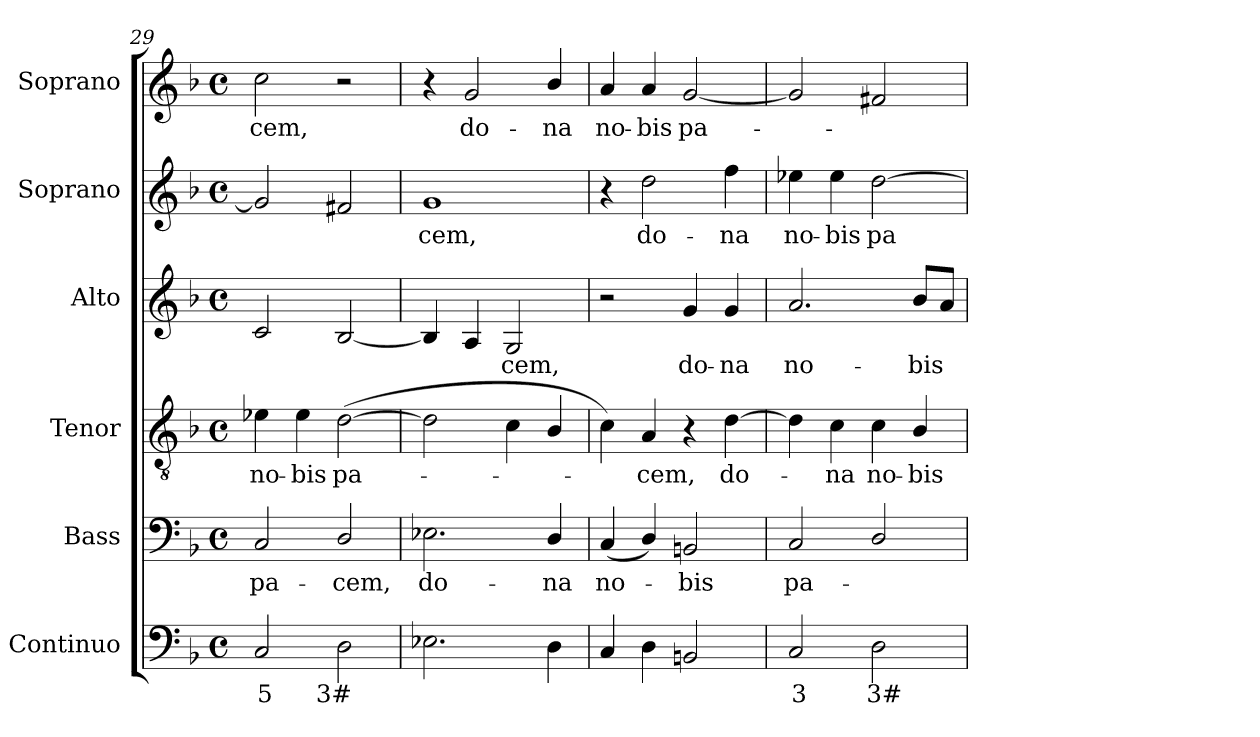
**kern	**text	**kern	**text	**kern	**text	**kern	**text	**kern	**text	**kern	**text
*part6	*part6	*part5	*part5	*part4	*part4	*part3	*part3	*part2	*part2	*part1	*part1
*staff6	*staff6	*staff5	*staff5	*staff4	*staff4	*staff3	*staff3	*staff2	*staff2	*staff1	*staff1
*I"Continuo	*	*I"Bass	*	*I"Tenor	*	*I"Alto	*	*I"Soprano	*	*I"Soprano	*
*I'Cont.	*	*I'B.	*	*I'T.	*	*I'A.	*	*I'S.	*	*I'S.	*
*clefF4	*	*clefF4	*	*clefGv2	*	*clefG2	*	*clefG2	*	*clefG2	*
*	*	*	*	*ITrd7c12	*	*	*	*	*	*	*
*k[b-]	*	*k[b-]	*	*k[b-]	*	*k[b-]	*	*k[b-]	*	*k[b-]	*
*F:	*	*F:	*	*F:	*	*F:	*	*F:	*	*F:	*
*M4/4	*	*M4/4	*	*M4/4	*	*M4/4	*	*M4/4	*	*M4/4	*
*met(c)	*	*met(c)	*	*met(c)	*	*met(c)	*	*met(c)	*	*met(c)	*
=29	=29	=29	=29	=29	=29	=29	=29	=29	=29	=29	=29
!	!LO:LY:b:color=#000000	!	!	!	!	!	!	!	!	!	!
!	!	!	!LO:LY:b:color=#000000	!	!	!	!	!	!	!	!
!	!	!	!	!	!LO:LY:b:color=#000000	!	!	!	!	!	!
!	!	!	!	!	!	!	!	!	!	!	!LO:LY:b:color=#000000
2Ci/	5	2Ci/	pa-	4E-Xi\	no-	2ci/	.	2gi/]	.	2cci\	-cem,
!	!	!	!	!	!LO:LY:b:color=#000000	!	!	!	!	!	!
.	.	.	.	4E-i\	-bis	.	.	.	.	.	.
!	!LO:LY:b:color=#000000	!	!	!	!	!	!	!	!	!	!
!	!	!	!LO:LY:b:color=#000000	!	!	!	!	!	!	!	!
!	!	!	!	!	!LO:LY:b:color=#000000	!	!	!	!	!	!
2Di\	3#	2Di/	-cem,	([2Di\	pa-	[2B-i/	.	2f#Xi/	.	2r	.
!!LO:LB:g=z
=30	=30	=30	=30	=30	=30	=30	=30	=30	=30	=30	=30
!	!	!	!LO:LY:b:color=#000000	!	!	!	!	!	!	!	!
!	!	!	!	!	!	!	!	!	!LO:LY:b:color=#000000	!	!
2.E-Xi\	.	2.E-Xi\	do-	2Di\]	.	4B-i/]	.	1gi	-cem,	4r	.
!	!	!	!	!	!	!	!	!	!	!	!LO:LY:b:color=#000000
.	.	.	.	.	.	4Ai/	.	.	.	2gi/	do-
!	!	!	!	!	!	!	!LO:LY:b:color=#000000	!	!	!	!
.	.	.	.	4Ci\	.	2Gi/	-cem,	.	.	.	.
!	!	!	!LO:LY:b:color=#000000	!	!	!	!	!	!	!	!
!	!	!	!	!	!	!	!	!	!	!	!LO:LY:b:color=#000000
4Di\	.	4Di/	-na	4BB-i/	.	.	.	.	.	4b-i/	-na
=31	=31	=31	=31	=31	=31	=31	=31	=31	=31	=31	=31
!	!	!	!LO:LY:b:color=#000000	!	!	!	!	!	!	!	!
!	!	!	!	!	!	!	!	!	!	!	!LO:LY:b:color=#000000
4Ci/	.	(4Ci/	no-	4Ci\)	.	2r	.	4r	.	4ai/	no-
!	!	!	!	!	!LO:LY:b:color=#000000	!	!	!	!	!	!
!	!	!	!	!	!	!	!	!	!LO:LY:b:color=#000000	!	!
!	!	!	!	!	!	!	!	!	!	!	!LO:LY:b:color=#000000
4Di\	.	4Di/)	.	4AAi/	-cem,	.	.	2ddi\	do-	4ai/	-bis
!	!	!	!LO:LY:b:color=#000000	!	!	!	!	!	!	!	!
!	!	!	!	!	!	!	!LO:LY:b:color=#000000	!	!	!	!
!	!	!	!	!	!	!	!	!	!	!	!LO:LY:b:color=#000000
2BBni/	.	2BBni/	-bis	4r	.	4gi/	do-	.	.	[2gi/	pa-
!	!	!	!	!	!LO:LY:b:color=#000000	!	!	!	!	!	!
!	!	!	!	!	!	!	!LO:LY:b:color=#000000	!	!	!	!
!	!	!	!	!	!	!	!	!	!LO:LY:b:color=#000000	!	!
.	.	.	.	[4Di\	do-	4gi/	-na	4ffi\	-na	.	.
=32	=32	=32	=32	=32	=32	=32	=32	=32	=32	=32	=32
!	!LO:LY:b:color=#000000	!	!	!	!	!	!	!	!	!	!
!	!	!	!LO:LY:b:color=#000000	!	!	!	!	!	!	!	!
!	!	!	!	!	!	!	!LO:LY:b:color=#000000	!	!	!	!
!	!	!	!	!	!	!	!	!	!LO:LY:b:color=#000000	!	!
2Ci/	3	2Ci/	pa-	4Di\]	.	2.ai/	no-	4ee-Xi\	no-	2gi/]	.
!	!	!	!	!	!LO:LY:b:color=#000000	!	!	!	!	!	!
!	!	!	!	!	!	!	!	!	!LO:LY:b:color=#000000	!	!
.	.	.	.	4Ci\	-na	.	.	4ee-i\	-bis	.	.
!	!LO:LY:b:color=#000000	!	!	!	!	!	!	!	!	!	!
!	!	!	!	!	!LO:LY:b:color=#000000	!	!	!	!	!	!
!	!	!	!	!	!	!	!	!	!LO:LY:b:color=#000000	!	!
2Di\	3#	2Di/	.	4Ci\	no-	.	.	[2ddi\	pa-	2f#Xi/	.
!	!	!	!	!	!LO:LY:b:color=#000000	!	!	!	!	!	!
!	!	!	!	!	!	!	!LO:LY:b:color=#000000	!	!	!	!
.	.	.	.	4BB-i/	-bis	8b-i/L	-bis	.	.	.	.
.	.	.	.	.	.	8ai/J	.	.	.	.	.
=	=	=	=	=	=	=	=	=	=	=	=
*-	*-	*-	*-	*-	*-	*-	*-	*-	*-	*-	*-
